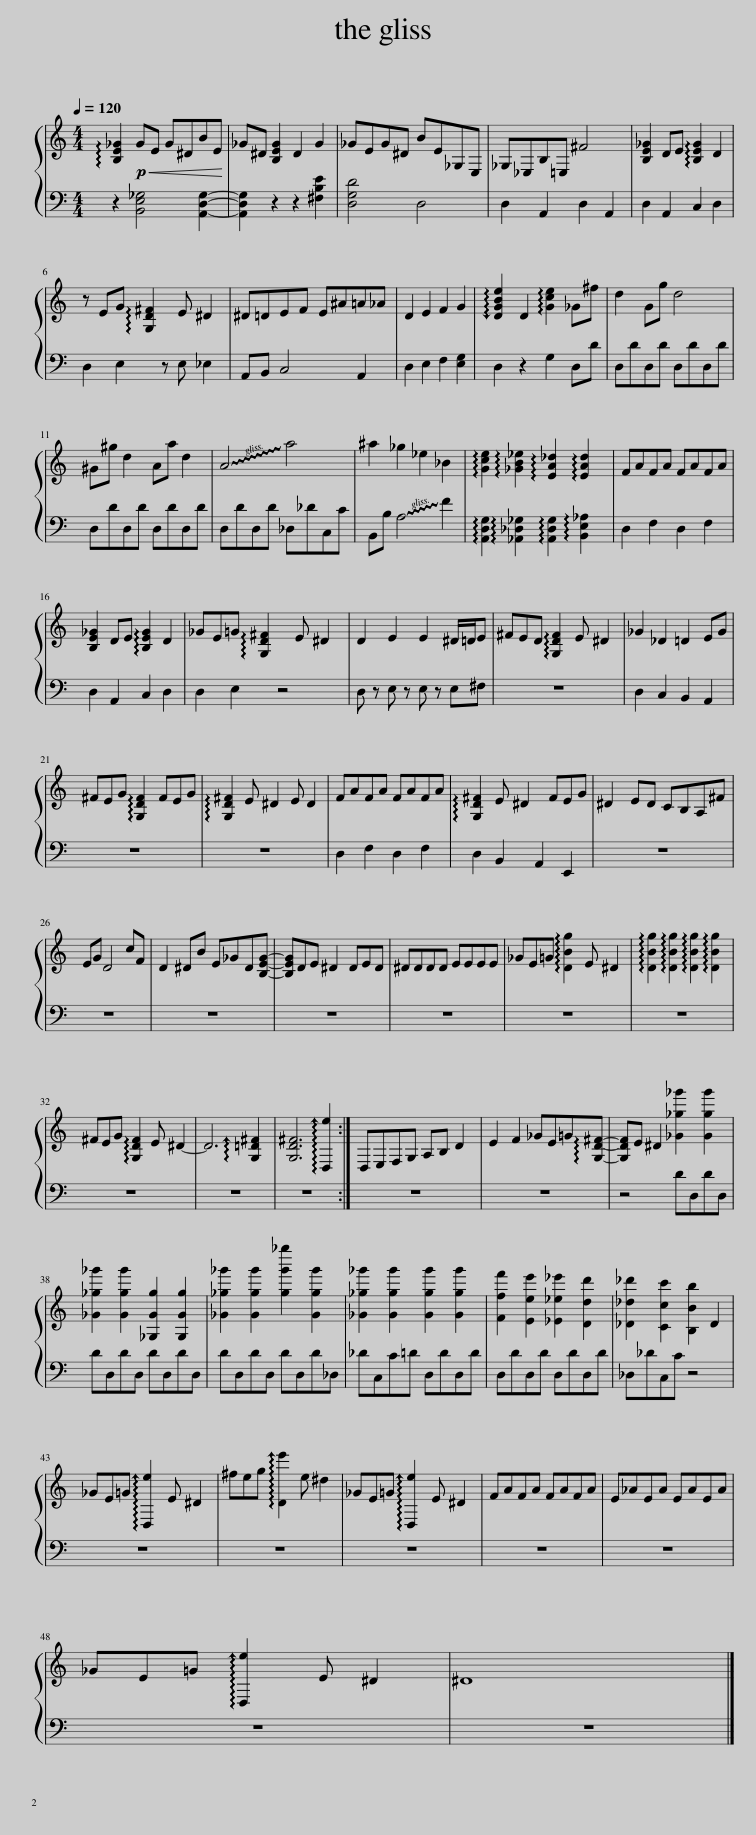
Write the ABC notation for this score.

X:1
%%score { 1 | 2 }
L:1/8
Q:1/4=120
M:4/4
I:linebreak $
K:C
V:1 treble
V:2 bass
V:1
 !arpeggio![B,E_G]2!p!!<(! GE G^DBE!<)! | _G^D [B,EG]2 D2 G2 | _GEG^D BE_G,E, | _G,_E,B,=E, ^F4 | [B,E_G]2 DE !arpeggio![B,EG]2 D2 |$ %5
 z EG !arpeggio![G,D^F]2 E ^D2 | ^D=DEF E^A=A_A | D2 E2 F2 G2 | !arpeggio![DGBe]2 D2 !arpeggio![Gce]2 _G^f | d2 Gg d4 |$ %10
 ^G^g d2 Aa d2 | !~(!A4 !~)!a4 | ^a2 _g2 _e2 _B2 | !arpeggio![Gce]2 !arpeggio![_GB_e]2 !arpeggio![EA_d]2 !arpeggio![EAd]2 | FAFA FAFA |$ %15
 [B,E_G]2 DE !arpeggio![B,EG]2 D2 | _GE=G !arpeggio![G,D^F]2 E ^D2 | D2 E2 E2 ^D/=D/E | ^FED !arpeggio![G,DF]2 E ^D2 | _G2 _D2 =D2 EG |$ %20
 ^FEG !arpeggio![G,DF]2 FEG | !arpeggio![G,D^F]2 E ^D2 E D2 | FAFA FAFA | !arpeggio![G,D^F]2 E ^D2 FEG | ^D2 ED CB,A,^F |$ %25
 EG D4 cF | D2 ^DB E_GD[B,EG]- | [B,EG]DE ^D2 DED | ^DDDD EEEE | _GE=G !arpeggio![DBg]2 E ^D2 | %30
 !arpeggio![DBg]2 !arpeggio![DBg]2 !arpeggio![DBg]2 !arpeggio![DBg]2 |$ ^FEG !arpeggio![G,DF]2 E ^D2- | D6 !arpeggio![G,=D^F]2 | [G,D^F]6 !arpeggio![D,e]2 :| D,E,F,G, A,B, D2 | %35
 E2 F2 _GE=G!arpeggio![G,D^F]- | [G,DF]E ^D2 [_G_g_g']2 [Ggg']2 |$ [_G_g_g']2 [Ggg']2 [_G,Gg]2 [G,Gg]2 | [_G_g_g']2 [Ggg']2 [gg'_g'']2 [Ggg']2 | [_G_g_g']2 [Ggg']2 [Ggg']2 [Ggg']2 | %40
 [Fff']2 [Eee']2 [_E_e_e']2 [Ddd']2 | [_D_d_d']2 [Ccc']2 [B,Bb]2 D2 |$ _GE=G !arpeggio![D,e]2 E ^D2 | ^feg !arpeggio![De']2 e ^d2 | _GE=G !arpeggio![D,e]2 E ^D2 | %45
 FAFA FAFA | E_AEA EAEA |$ _GE=G !arpeggio![D,e]2 E ^D2 | ^D8 |] %49
V:2
 z2 [B,,E,_G,]4 [A,,D,G,]2- | [A,,D,G,]2 z2 z2 [^F,B,E]2 | [D,G,D]4 D,4 | D,2 A,,2 D,2 A,,2 | D,2 A,,2 C,2 D,2 |$ %5
 D,2 E,2 z E, _E,2 | A,,B,, C,4 A,,2 | D,2 E,2 F,2 [E,G,]2 | D,2 z2 G,2 D,D | D,DD,D D,DD,D |$ %10
 D,DD,D D,DD,D | D,DD,D _D,_DC,C | B,,B, !~(!A,4 !~)!F2 | !arpeggio![A,,D,G,]2 !arpeggio![_A,,_D,_G,]2 !arpeggio![A,,D,G,]2 !arpeggio![B,,E,_A,]2 | D,2 F,2 D,2 F,2 |$ %15
 D,2 A,,2 C,2 D,2 | D,2 E,2 z4 | D, z E, z E, z E,^F, | z8 | D,2 C,2 B,,2 A,,2 |$ %20
 z8 | z8 | D,2 F,2 D,2 F,2 | D,2 B,,2 A,,2 E,,2 | z8 |$ %25
 z8 | z8 | z8 | z8 | z8 | %30
 z8 |$ z8 | z8 | z8 :| z8 | %35
 z8 | z4 DD,DD, |$ DD,DD, DD,DD, | DD,DD, DD,D_D, | _DC,C=D D,DD,D | %40
 D,DD,D D,DD,D | _D,_DC,C z4 |$ z8 | z8 | z8 | %45
 z8 | z8 |$ z8 | z8 |] %49
